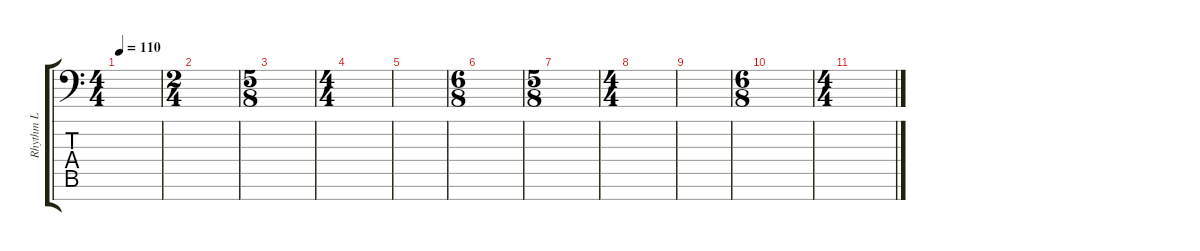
\track ("Rhythm L" "Rhythm L") {instrument overdrivenguitar}
\staff {score tabs}
\tuning (Eb4 Bb3 Gb3 Db3 Ab2 Eb2 Ab1) {hide}
\ts (4 4)
\tempo 110
\clef f4
\ks c
|
\ts (2 4)
|
\ts (5 8)
|
\ts (4 4)
|
|
\ts (6 8)
|
\ts (5 8)
|
\ts (4 4)
|
|
\ts (6 8)
|
\ts (4 4)
